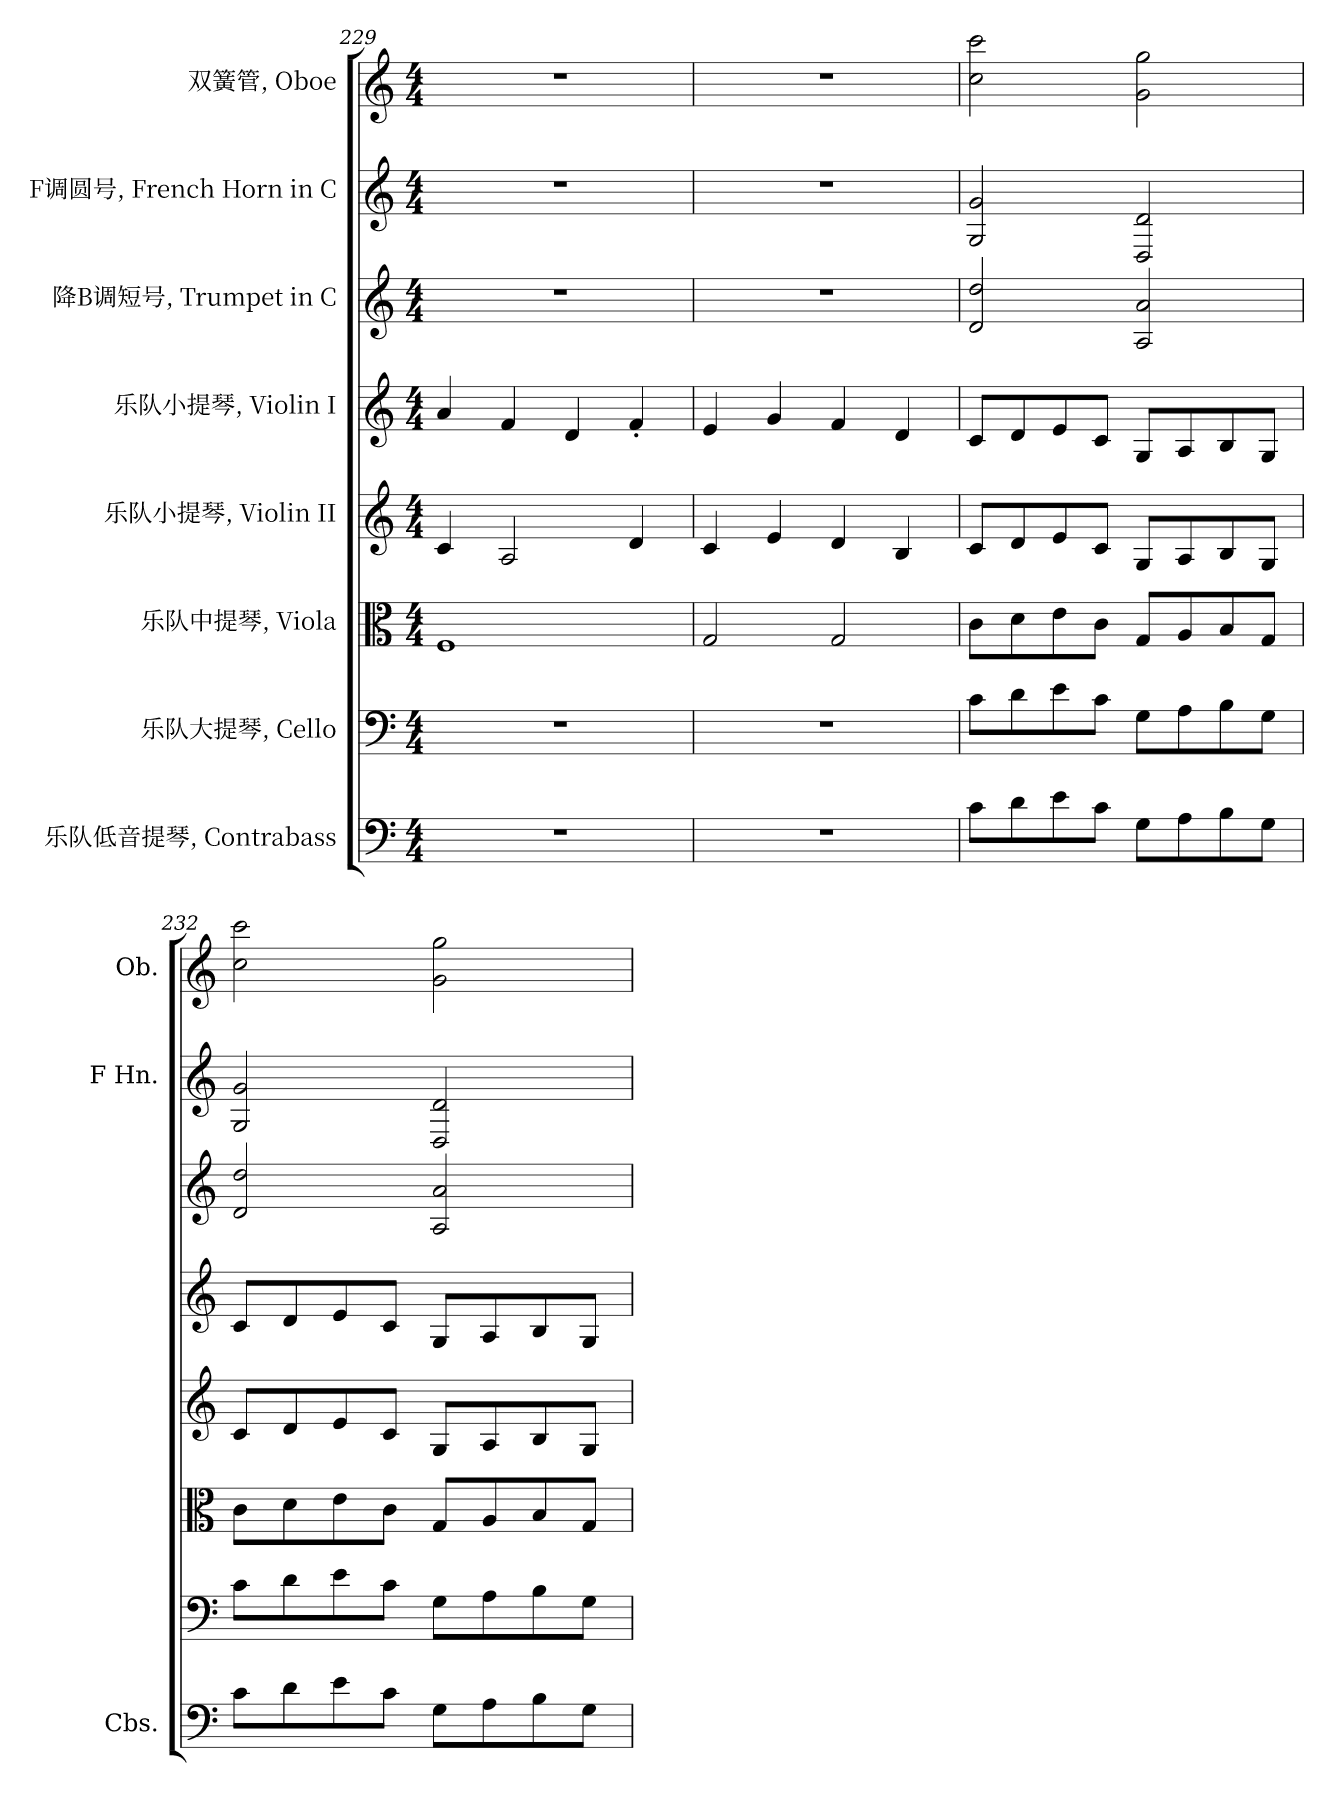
**kern	**kern	**kern	**kern	**kern	**kern	**kern	**kern
*part8	*part7	*part6	*part5	*part4	*part3	*part2	*part1
*staff8	*staff7	*staff6	*staff5	*staff4	*staff3	*staff2	*staff1
*I"乐队低音提琴, Contrabass	*I"乐队大提琴, Cello	*I"乐队中提琴, Viola	*I"乐队小提琴, Violin II	*I"乐队小提琴, Violin I	*I"降B调短号, Trumpet in C	*I"F调圆号, French Horn in C	*I"双簧管, Oboe
*I'Cbs.	*	*	*	*	*	*I'F Hn.	*I'Ob.
*clefF4	*clefF4	*clefC3	*clefG2	*clefG2	*clefG2	*clefG2	*clefG2
*ITrd7c12	*	*	*	*	*ITrd1c2	*ITrd4c7	*
*k[]	*k[]	*k[]	*k[]	*k[]	*k[b-e-]	*k[b-]	*k[]
*M4/4	*M4/4	*M4/4	*M4/4	*M4/4	*M4/4	*M4/4	*M4/4
=229	=229	=229	=229	=229	=229	=229	=229
1r	1r	1F	4c/	4a/	1r	1r	1r
.	.	.	2A/	4f/	.	.	.
.	.	.	.	4d/	.	.	.
.	.	.	4d/	4f'/	.	.	.
=230	=230	=230	=230	=230	=230	=230	=230
1r	1r	2G/	4c/	4e/	1r	1r	1r
.	.	.	4e/	4g/	.	.	.
.	.	2G/	4d/	4f/	.	.	.
.	.	.	4B/	4d/	.	.	.
!!LO:PB:g=z
=231	=231	=231	=231	=231	=231	=231	=231
8C\L	8c\L	8c\L	8c/L	8c/L	2c/ 2cc/	2C/ 2c/	2cc\ 2ccc\
8D\	8d\	8d\	8d/	8d/	.	.	.
8E\	8e\	8e\	8e/	8e/	.	.	.
8C\J	8c\J	8c\J	8c/J	8c/J	.	.	.
8GG\L	8G\L	8G/L	8G/L	8G/L	2G/ 2g/	2GG/ 2G/	2g\ 2gg\
8AA\	8A\	8A/	8A/	8A/	.	.	.
8BB\	8B\	8B/	8B/	8B/	.	.	.
8GG\J	8G\J	8G/J	8G/J	8G/J	.	.	.
=232	=232	=232	=232	=232	=232	=232	=232
8C\L	8c\L	8c\L	8c/L	8c/L	2c/ 2cc/	2C/ 2c/	2cc\ 2ccc\
8D\	8d\	8d\	8d/	8d/	.	.	.
8E\	8e\	8e\	8e/	8e/	.	.	.
8C\J	8c\J	8c\J	8c/J	8c/J	.	.	.
8GG\L	8G\L	8G/L	8G/L	8G/L	2G/ 2g/	2GG/ 2G/	2g\ 2gg\
8AA\	8A\	8A/	8A/	8A/	.	.	.
8BB\	8B\	8B/	8B/	8B/	.	.	.
8GG\J	8G\J	8G/J	8G/J	8G/J	.	.	.
=	=	=	=	=	=	=	=
*-	*-	*-	*-	*-	*-	*-	*-
